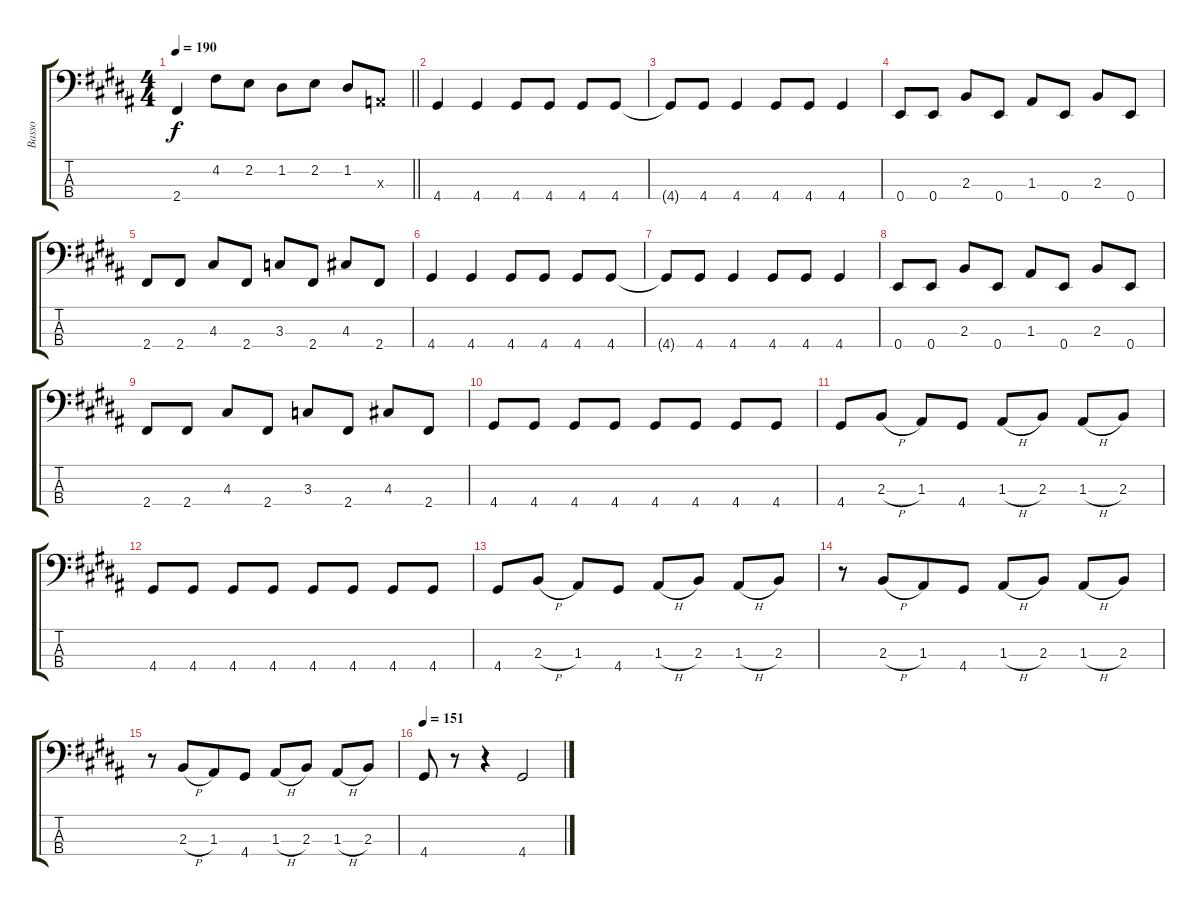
\track ("Basso" "Basso") {instrument electricbasspick}
\staff {score tabs}
\tuning (G2 D2 A1 E1) {hide}
\ts (4 4)
\tempo 190
\clef f4
\barLineRight lightlight
\ks b
2.4.4{dy f} 4.2.8 2.2.8 1.2.8 2.2.8 1.2.8 0.3{x}.8 |
4.4.4 4.4.4 4.4.8 4.4.8 4.4.8 4.4.8 |
4.4{t}.8 4.4.8 4.4.4 4.4.8 4.4.8 4.4.4 |
0.4.8 0.4.8 2.3.8 0.4.8 1.3.8 0.4.8 2.3.8 0.4.8 |
2.4.8 2.4.8 4.3.8 2.4.8 3.3.8 2.4.8 4.3.8 2.4.8 |
4.4.4 4.4.4 4.4.8 4.4.8 4.4.8 4.4.8 |
4.4{t}.8 4.4.8 4.4.4 4.4.8 4.4.8 4.4.4 |
0.4.8 0.4.8 2.3.8 0.4.8 1.3.8 0.4.8 2.3.8 0.4.8 |
2.4.8 2.4.8 4.3.8 2.4.8 3.3.8 2.4.8 4.3.8 2.4.8 |
4.4.8 4.4.8 4.4.8 4.4.8 4.4.8 4.4.8 4.4.8 4.4.8 |
4.4.8 2.3{h}.8 1.3.8 4.4.8 1.3{h}.8 2.3.8 1.3{h}.8 2.3.8 |
4.4.8 4.4.8 4.4.8 4.4.8 4.4.8 4.4.8 4.4.8 4.4.8 |
4.4.8 2.3{h}.8 1.3.8 4.4.8 1.3{h}.8 2.3.8 1.3{h}.8 2.3.8 |
r.8 2.3{h}.8{beam merge} 1.3.8 4.4.8 1.3{h}.8 2.3.8 1.3{h}.8 2.3.8 |
r.8 2.3{h}.8{beam merge} 1.3.8 4.4.8 1.3{h}.8 2.3.8 1.3{h}.8 2.3.8 |
\tempo 151
4.4.8 r.8 r.4 4.4.2
